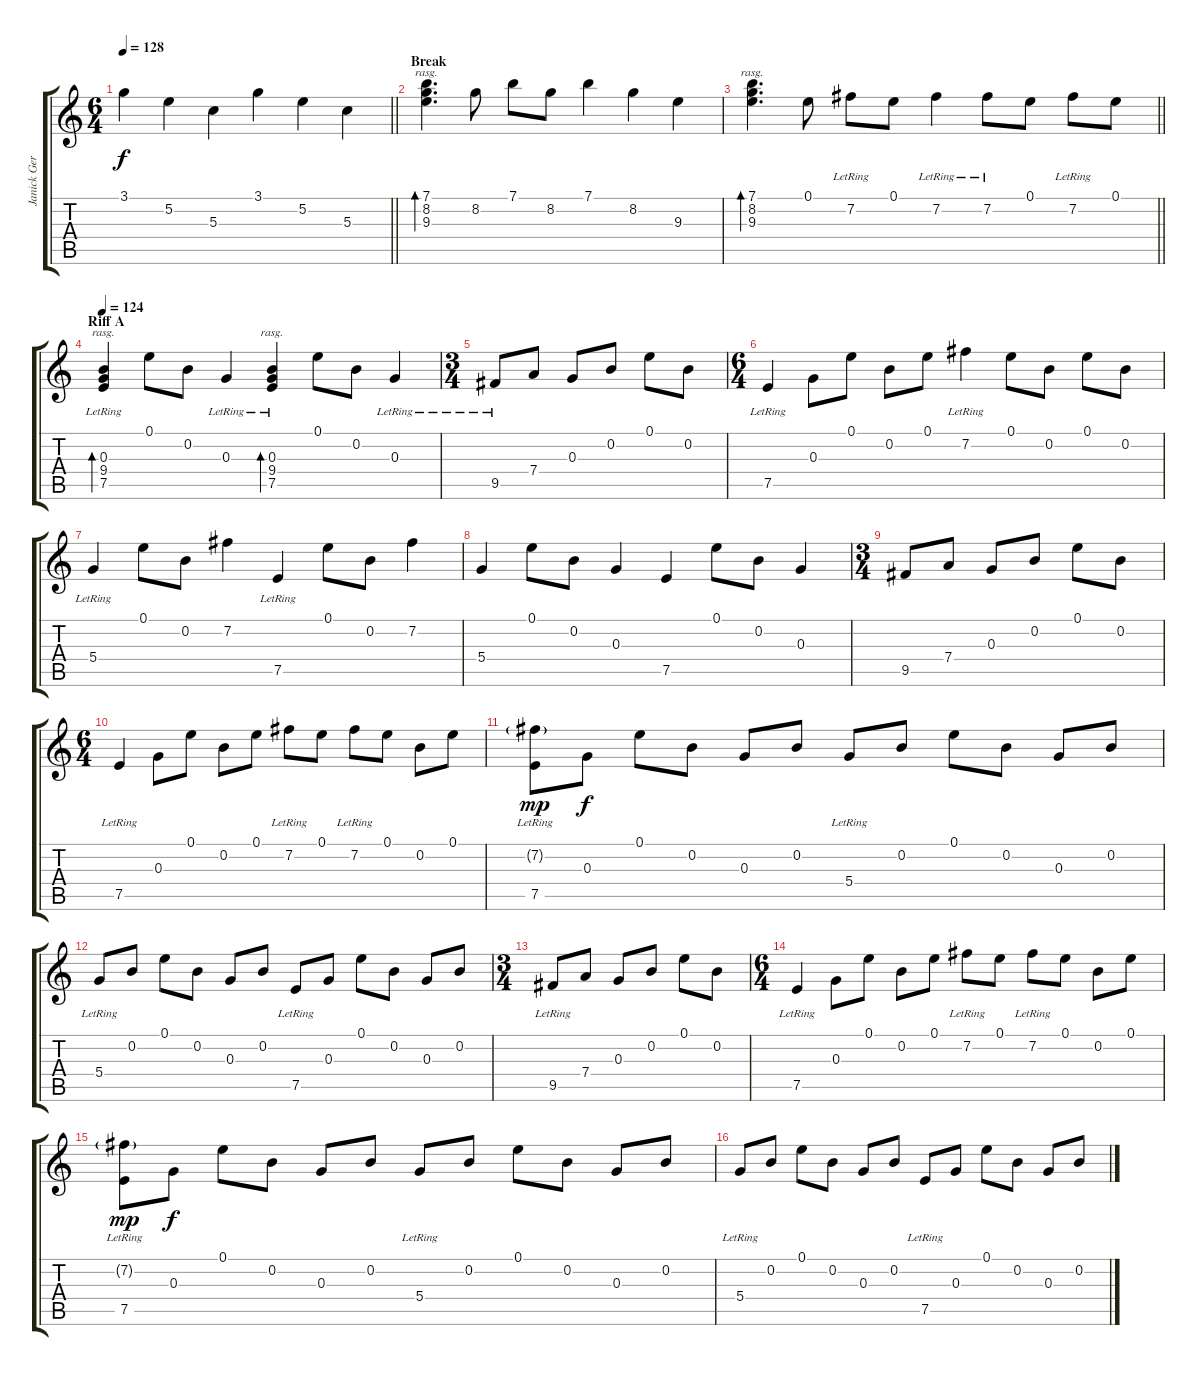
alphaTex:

\track ("Janick Gers" "Janick Ger") {instrument acousticguitarsteel}
\staff {score tabs}
\tuning (E4 B3 G3 D3 A2 E2) {hide}
\ts (6 4)
\tempo 128
\clef g2
\barLineRight lightlight
\ks c
3.1.4{dy f} 5.2.4 5.3.4 3.1.4 5.2.4 5.3.4 |
\section ("" "Break")
(7.1 8.2 9.3).4{d bd 120 rasg ii} 8.2.8 7.1.8 8.2.8 7.1.4 8.2.4 9.3.4 |
\barLineRight lightlight
(7.1 8.2 9.3).4{d bd 240 rasg ii} 0.1.8 7.2{lr}.8 0.1.8 7.2{lr}.4 7.2{lr}.8 0.1.8 7.2{lr}.8 0.1.8 |
\section ("" "Riff A")
\tempo 124
(0.3{lr} 9.4{lr} 7.5{lr}).4{bd 120 rasg ii} 0.1.8 0.2.8 0.3{lr}.4 (0.3{lr} 9.4{lr} 7.5{lr}).4{bd 120 rasg ii} 0.1.8 0.2.8 0.3{lr}.4 |
\ts (3 4)
9.5{lr}.8 7.4.8 0.3.8 0.2.8 0.1.8 0.2.8 |
\ts (6 4)
7.5{lr}.4 0.3.8 0.1.8 0.2.8 0.1.8 7.2{lr}.4 0.1.8 0.2.8 0.1.8 0.2.8 |
5.4{lr}.4 0.1.8 0.2.8 7.2.4 7.5{lr}.4 0.1.8 0.2.8 7.2.4 |
5.4.4 0.1.8 0.2.8 0.3.4 7.5.4 0.1.8 0.2.8 0.3.4 |
\ts (3 4)
9.5.8 7.4.8 0.3.8 0.2.8 0.1.8 0.2.8 |
\ts (6 4)
7.5{lr}.4 0.3.8 0.1.8 0.2.8 0.1.8 7.2{lr}.8 0.1.8 7.2{lr}.8 0.1.8 0.2.8 0.1.8 |
(7.2{g lr} 7.5{lr}).8{dy mp} 0.3.8{dy f} 0.1.8 0.2.8 0.3.8 0.2.8 5.4{lr}.8 0.2.8 0.1.8 0.2.8 0.3.8 0.2.8 |
5.4{lr}.8 0.2.8 0.1.8 0.2.8 0.3.8 0.2.8 7.5{lr}.8 0.3.8 0.1.8 0.2.8 0.3.8 0.2.8 |
\ts (3 4)
9.5{lr}.8 7.4.8 0.3.8 0.2.8 0.1.8 0.2.8 |
\ts (6 4)
7.5{lr}.4 0.3.8 0.1.8 0.2.8 0.1.8 7.2{lr}.8 0.1.8 7.2{lr}.8 0.1.8 0.2.8 0.1.8 |
(7.2{g lr} 7.5{lr}).8{dy mp} 0.3.8{dy f} 0.1.8 0.2.8 0.3.8 0.2.8 5.4{lr}.8 0.2.8 0.1.8 0.2.8 0.3.8 0.2.8 |
5.4{lr}.8 0.2.8 0.1.8 0.2.8 0.3.8 0.2.8 7.5{lr}.8 0.3.8 0.1.8 0.2.8 0.3.8 0.2.8
